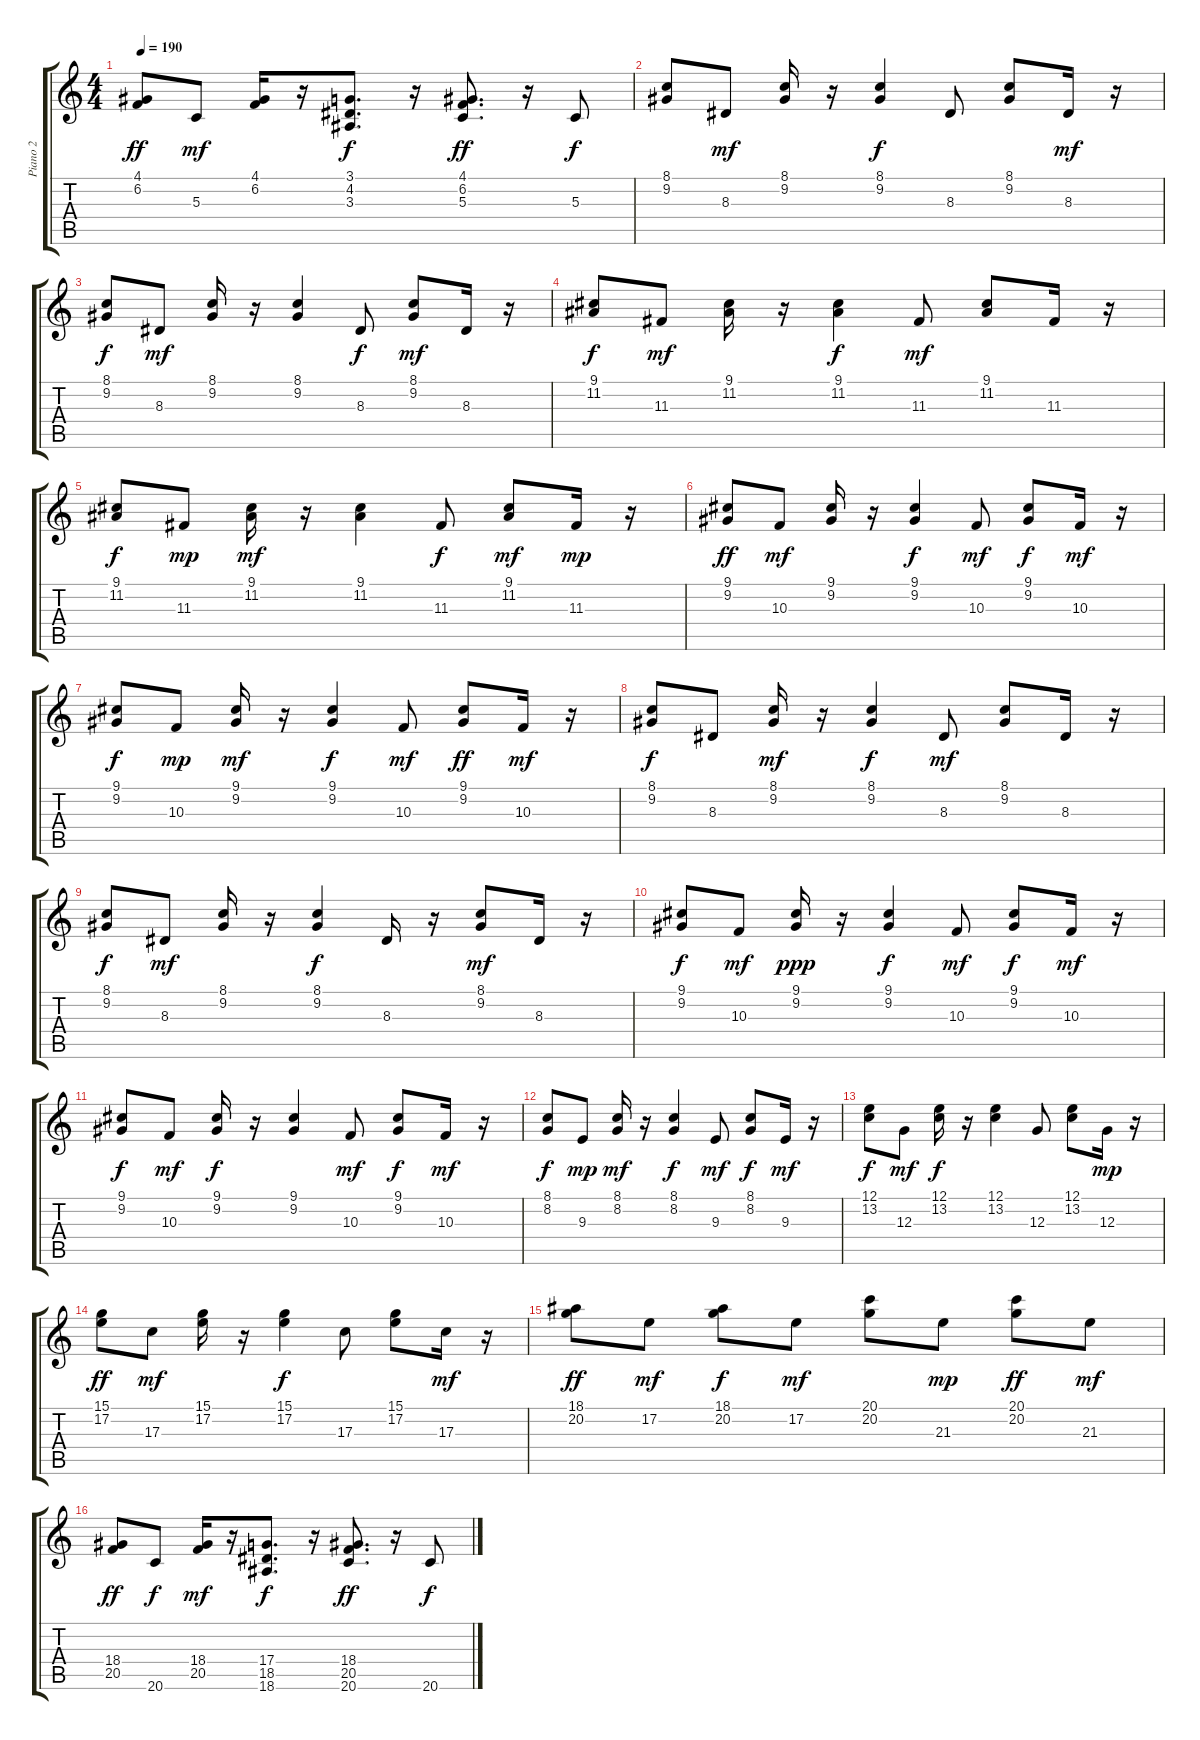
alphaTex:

\track ("Piano 2" "Piano 2") {instrument brightacousticpiano}
\staff {score tabs}
\tuning (E4 B3 G3 D3 A2 E2) {hide}
\ts (4 4)
\tempo 190
\clef g2
\ks c
(4.1 6.2).8{dy ff} 5.3.8{dy mf} (4.1 6.2).16 r.16 (3.1 4.2 3.3).8{d dy f} r.16 (4.1 6.2 5.3).8{d dy ff} r.16 5.3.8{dy f} |
(8.1 9.2).8 8.3.8{dy mf} (8.1 9.2).16 r.16 (8.1 9.2).4{dy f} 8.3.8 (8.1 9.2).8 8.3.16{dy mf} r.16 |
(8.1 9.2).8{dy f} 8.3.8{dy mf} (8.1 9.2).16 r.16 (8.1 9.2).4 8.3.8{dy f} (8.1 9.2).8{dy mf} 8.3.16 r.16 |
(9.1 11.2).8{dy f} 11.3.8{dy mf} (9.1 11.2).16 r.16 (9.1 11.2).4{dy f} 11.3.8{dy mf} (9.1 11.2).8 11.3.16 r.16 |
(9.1 11.2).8{dy f} 11.3.8{dy mp} (9.1 11.2).16{dy mf} r.16 (9.1 11.2).4 11.3.8{dy f} (9.1 11.2).8{dy mf} 11.3.16{dy mp} r.16 |
(9.1 9.2).8{dy ff} 10.3.8{dy mf} (9.1 9.2).16 r.16 (9.1 9.2).4{dy f} 10.3.8{dy mf} (9.1 9.2).8{dy f} 10.3.16{dy mf} r.16 |
(9.1 9.2).8{dy f} 10.3.8{dy mp} (9.1 9.2).16{dy mf} r.16 (9.1 9.2).4{dy f} 10.3.8{dy mf} (9.1 9.2).8{dy ff} 10.3.16{dy mf} r.16 |
(8.1 9.2).8{dy f} 8.3.8 (8.1 9.2).16{dy mf} r.16 (8.1 9.2).4{dy f} 8.3.8{dy mf} (8.1 9.2).8 8.3.16 r.16 |
(8.1 9.2).8{dy f} 8.3.8{dy mf} (8.1 9.2).16 r.16 (8.1 9.2).4{dy f} 8.3.16 r.16 (8.1 9.2).8{dy mf} 8.3.16 r.16 |
(9.1 9.2).8{dy f} 10.3.8{dy mf} (9.1 9.2).16{dy ppp} r.16 (9.1 9.2).4{dy f} 10.3.8{dy mf} (9.1 9.2).8{dy f} 10.3.16{dy mf} r.16 |
(9.1 9.2).8{dy f} 10.3.8{dy mf} (9.1 9.2).16{dy f} r.16 (9.1 9.2).4 10.3.8{dy mf} (9.1 9.2).8{dy f} 10.3.16{dy mf} r.16 |
(8.1 8.2).8{dy f} 9.3.8{dy mp} (8.1 8.2).16{dy mf} r.16 (8.1 8.2).4{dy f} 9.3.8{dy mf} (8.1 8.2).8{dy f} 9.3.16{dy mf} r.16 |
(12.1 13.2).8{dy f} 12.3.8{dy mf} (12.1 13.2).16{dy f} r.16 (12.1 13.2).4 12.3.8 (12.1 13.2).8 12.3.16{dy mp} r.16 |
(15.1 17.2).8{dy ff} 17.3.8{dy mf} (15.1 17.2).16 r.16 (15.1 17.2).4{dy f} 17.3.8 (15.1 17.2).8 17.3.16{dy mf} r.16 |
(18.1 20.2).8{dy ff} 17.2.8{dy mf} (18.1 20.2).8{dy f} 17.2.8{dy mf} (20.1 20.2).8 21.3.8{dy mp} (20.1 20.2).8{dy ff} 21.3.8{dy mf} |
(18.4 20.5).8{dy ff} 20.6.8{dy f} (18.4 20.5).16{dy mf} r.16 (17.4 18.5 18.6).8{d dy f} r.16 (18.4 20.5 20.6).8{d dy ff} r.16 20.6.8{dy f}
